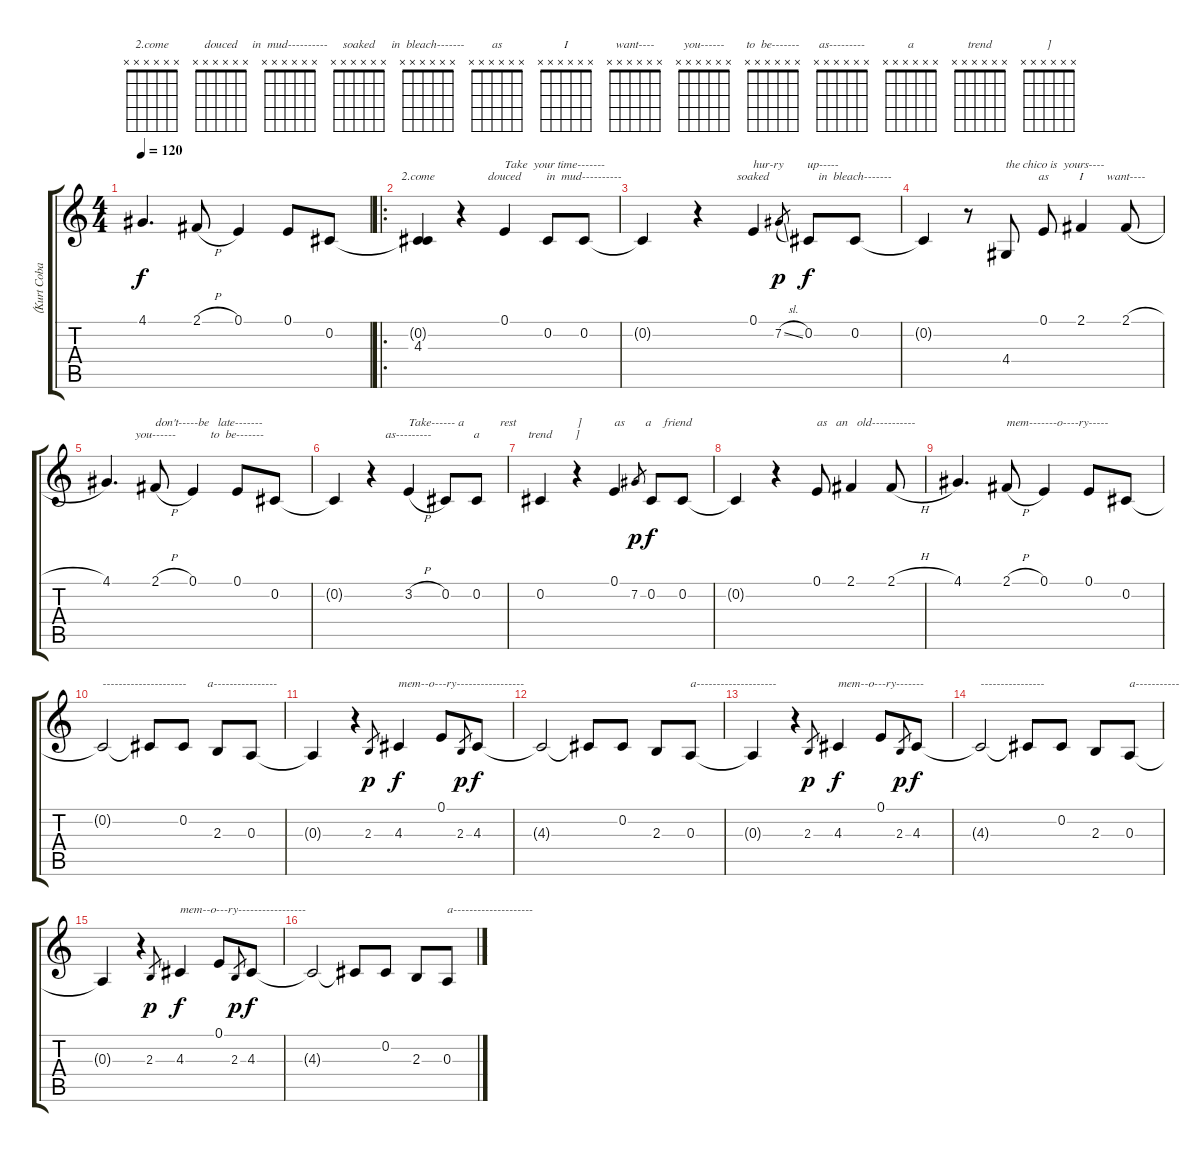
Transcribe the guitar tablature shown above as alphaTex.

\track ("（Kurt Cobain）主旋律" "（Kurt Coba") {instrument lead8bassandlead}
\staff {score tabs}
\tuning (E4 Db4 A3 E3 A2 E2) {hide}
\chord ("2.come" x x x x x x)
\chord ("douced" x x x x x x)
\chord ("in  mud----------" x x x x x x)
\chord ("soaked" x x x x x x)
\chord ("in  bleach-------" x x x x x x)
\chord ("as" x x x x x x)
\chord ("I" x x x x x x)
\chord ("want----" x x x x x x)
\chord ("you------" x x x x x x)
\chord ("to  be-------" x x x x x x)
\chord ("as---------" x x x x x x)
\chord ("a" x x x x x x)
\chord ("trend" x x x x x x)
\chord ("]" x x x x x x)
\ts (4 4)
\tempo 120
\clef g2
\ks c
4.1.4{d dy f} 2.1{h}.8 0.1.4 0.1.8 0.2.8 |
\ro
(0.2{t} 4.3).4{ch "2.come"} r.4 0.1.4{ch "douced" txt "Take  your time-------"} 0.2.8 0.2.8{ch "in  mud----------"} |
0.2{t}.4 r.4 0.1.4{ch "soaked" txt "hur-ry        up-----"} 7.2{sl}.8{gr dy p} 0.2.8{dy f} 0.2.8{ch "in  bleach-------"} |
0.2{t}.4 r.8 4.4.8{txt "the chico is  yours----"} 0.1.8{ch "as"} 2.1.4{ch "I"} 2.1{h}.8{ch "want----"} |
4.1.4{d} 2.1{h}.8{ch "you------" txt "don't-----be   late-------"} 0.1.4 0.1.8{ch "to  be-------"} 0.2.8 |
0.2{t}.4 r.4 3.2{h}.4{ch "as---------" txt "Take------ a            rest"} 0.2.8 0.2.8{ch "a"} |
0.2.4{ch "trend"} r.4{ch "]" txt "]"} 0.1.4{txt "as       a    friend"} 7.2.8{gr dy p} 0.2.8{dy f} 0.2.8 |
0.2{t}.4 r.4 0.1.8{txt "as   an   old-----------"} 2.1.4 2.1{h}.8 |
4.1.4{d} 2.1{h}.8{txt "mem-------o----ry-----"} 0.1.4 0.1.8 0.2.8 |
0.2{t}.2{txt "---------------------       a----------------"} 0.2{t}.8 0.2.8 2.3.8 0.3.8 |
0.3{t}.4 r.4 2.3.8{gr dy p} 4.3.4{txt "mem--o---ry-----------------                     " dy f} 0.1.8 2.3.8{gr dy p} 4.3.8{dy f} |
4.3{t}.2 4.3{t}.8 0.2.8 2.3.8 0.3.8{txt "a--------------------"} |
0.3{t}.4 r.4 2.3.8{gr dy p} 4.3.4{txt "mem--o---ry-------" dy f} 0.1.8 2.3.8{gr dy p} 4.3.8{dy f} |
4.3{t}.2{txt "----------------"} 4.3{t}.8 0.2.8 2.3.8 0.3.8{txt "a-----------"} |
0.3{t}.4 r.4 2.3.8{gr dy p} 4.3.4{txt "mem--o---ry-----------------" dy f} 0.1.8 2.3.8{gr dy p} 4.3.8{dy f} |
4.3{t}.2 4.3{t}.8 0.2.8 2.3.8 0.3.8{txt "a--------------------"}
